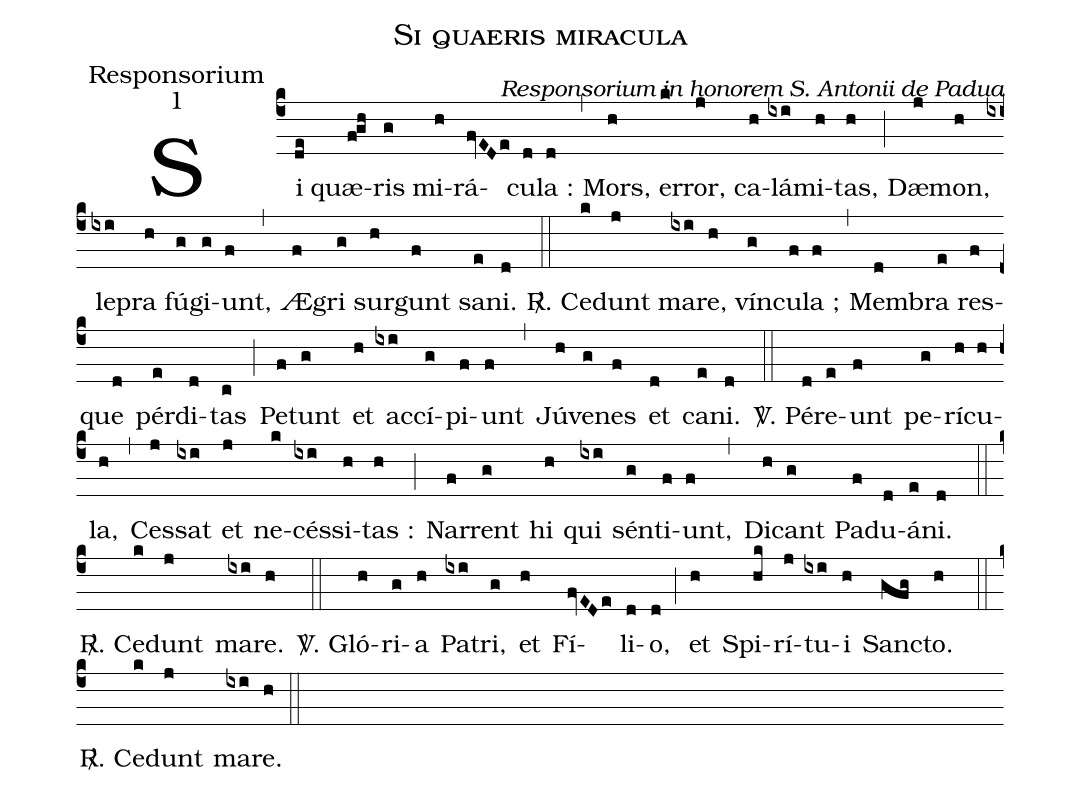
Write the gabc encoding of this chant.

name:Si quaeris miracula;
office-part:Responsorium;
mode:1;
commentary:Responsorium in honorem S. Antonii de Padua;
%%
(c4)Si(de) quæ(f!gh)ris(g) mi(h)rá(fvEDe)cu(d)la :(d) (,) Mors,(h) er(k)ror,(j) ca(h)lá(ixi)mi(h)tas,(h) (;) Dæ(j)mon,(h) le(ixi)pra(h) fú(g)gi(g)unt,(f) (,) Æ(f)gri(g) sur(h)gunt(f) sa(e)ni.(d) (::) <sp>R/</sp>. Ce(k)dunt(j) ma(ixi)re,(h) vín(g)cu(f)la ;(f) (,) Mem(d)bra(e) res(f)que(d) pér(e)di(d)tas(c) (;) Pe(f)tunt(g) et(h) ac(ixi)cí(g)pi(f)unt(f) (,) Jú(h)ve(g)nes(f) et(d) ca(e)ni.(d) (::) <sp>V/</sp>. Pér(d)e(e)unt(f) pe(g)rícu(h h)la,(h) (,) Ces(j)sat(ixi) et(j) ne(k)cés(ixi)si(h)tas :(h) (;) Nar(f)rent(g) hi(h) qui(ixi) sén(g)ti(f)unt,(f) (,) Di(h)cant(g) Pad(f)u(d)án(e)i.(d) (::) <sp>R/</sp>. Ce(k)dunt(j) ma(ixi)re.(h) (::) <sp>V/</sp>. Gló(h)ri(g)a(h) Pa(ixi)tri,(g) et(h) Fí(fvEDe)li(d)o,(d) (;) et(h) Spi(hk)rí(j)tu(ixi)i(h) San(gfg)cto.(h) (::) <sp>R/</sp>. Ce(k)dunt(j) ma(ixi)re.(h) (::)
